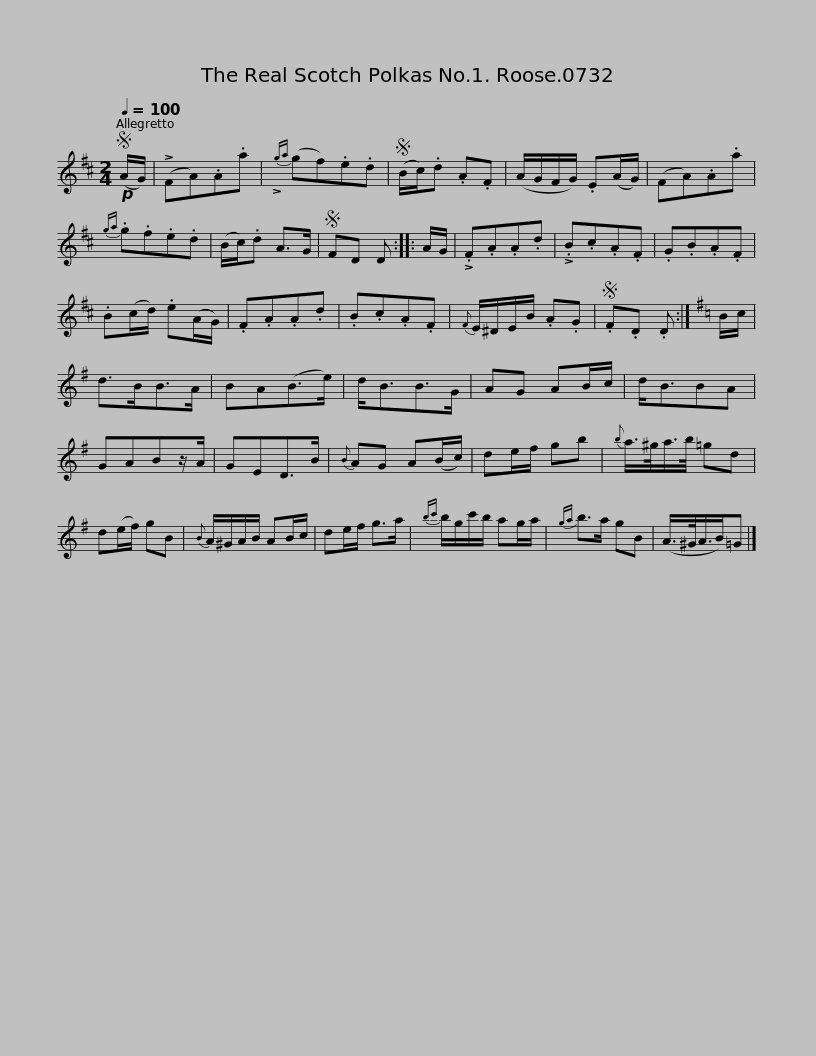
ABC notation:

X:1
L:1/8
Q:1/4=100
M:2/4
I:linebreak $
K:D
V:1 treble
V:1
S!p! (A/G/) | (!>!FA).A.a |{!>!ga} (gf).e.d |S (B/c/).d .A.F | (A/G/F/G/) .E(A/G/) | %5
 (FA).A.a |{ga} .g.f.e.d | (B/c/).d A>G |S FD D ::$ A/G/ | %10
 !>!.F.A.A.d | !>!.B.c.A.F | .G.B.A.F | .B(c/d/) .e(A/G/) | .F.A.A.d | %15
 .B.c.A.F |{F} E/^D/E/B/ .A.G |S .F.D .D :|[K:G] B/c/ |$ d>BB>A | %20
 BA(B>e) | d<BB>G | AG AB/c/ | d<BBA | GABz/A/ | %25
 GED>B |{B} AG A(B/c/) | de/f/ gb |${b} a/>^g/a/>b/ =gd | d(e/f/) gB | %30
{B} A/^G/A/B/ AB/c/ | de/f/ g>a |{bc'} b/g/c'/b/ ag/a/ |{ga} b>a gB |$ (A/>^G/A3/4B/)=G |] %35
